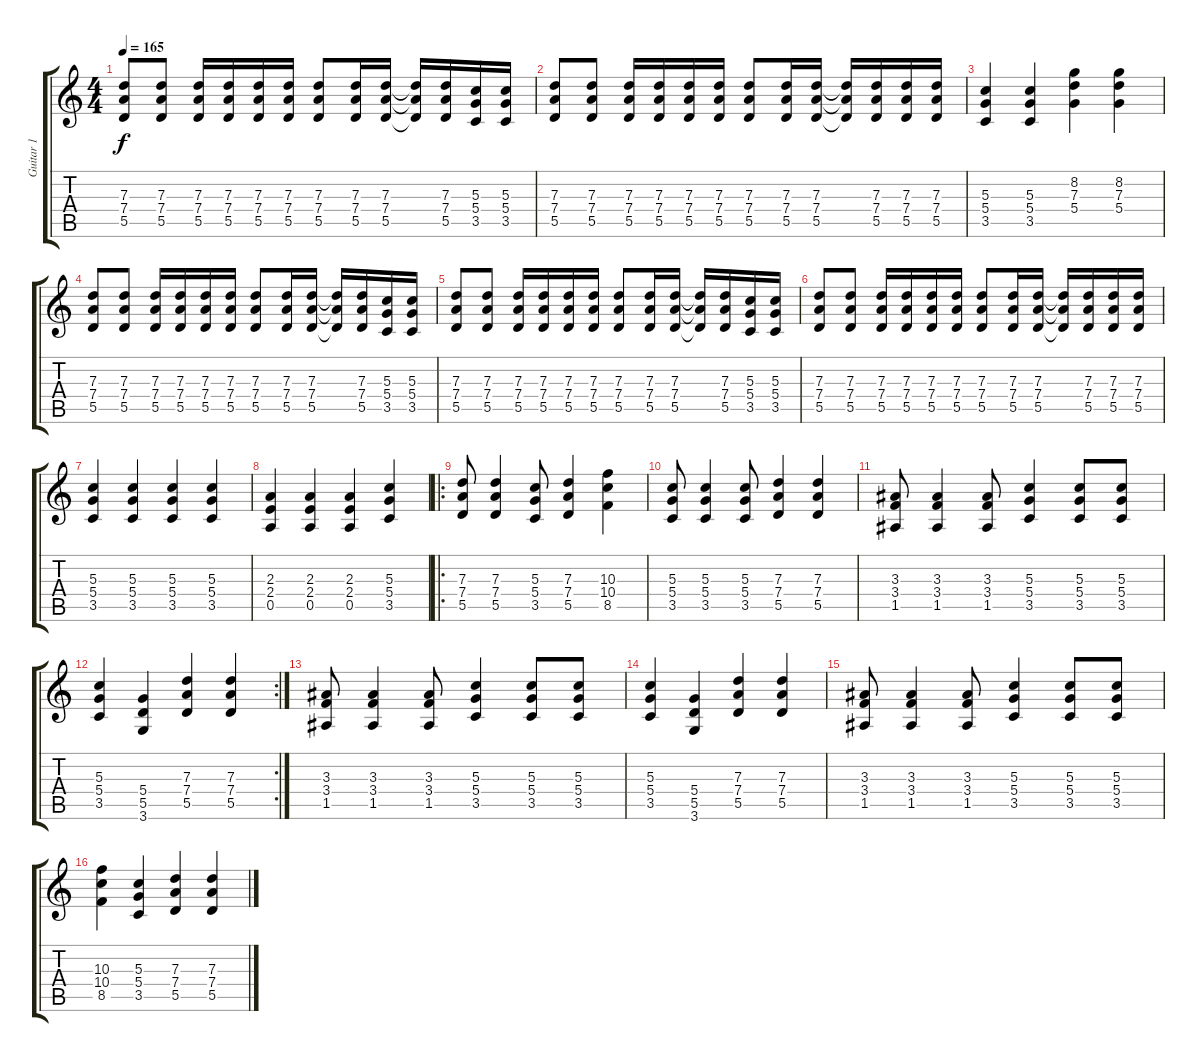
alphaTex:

\track ("Guitar 1" "Guitar 1") {instrument distortionguitar}
\staff {score tabs}
\tuning (E4 B3 G3 D3 A2 E2) {hide}
\ts (4 4)
\tempo 165
\clef g2
\ks c
(7.3 7.4 5.5).8{dy f} (7.3 7.4 5.5).8 (7.3 7.4 5.5).16 (7.3 7.4 5.5).16 (7.3 7.4 5.5).16 (7.3 7.4 5.5).16 (7.3 7.4 5.5).8 (7.3 7.4 5.5).16 (7.3 7.4 5.5).16 (7.3{t} 7.4{t} 5.5{t}).16 (7.3 7.4 5.5).16 (5.3 5.4 3.5).16 (5.3 5.4 3.5).16 |
(7.3 7.4 5.5).8 (7.3 7.4 5.5).8 (7.3 7.4 5.5).16 (7.3 7.4 5.5).16 (7.3 7.4 5.5).16 (7.3 7.4 5.5).16 (7.3 7.4 5.5).8 (7.3 7.4 5.5).16 (7.3 7.4 5.5).16 (7.3{t} 7.4{t} 5.5{t}).16 (7.3 7.4 5.5).16 (7.3 7.4 5.5).16 (7.3 7.4 5.5).16 |
(5.3 5.4 3.5).4 (5.3 5.4 3.5).4 (8.2 7.3 5.4).4 (8.2 7.3 5.4).4 |
(7.3 7.4 5.5).8 (7.3 7.4 5.5).8 (7.3 7.4 5.5).16 (7.3 7.4 5.5).16 (7.3 7.4 5.5).16 (7.3 7.4 5.5).16 (7.3 7.4 5.5).8 (7.3 7.4 5.5).16 (7.3 7.4 5.5).16 (7.3{t} 7.4{t} 5.5{t}).16 (7.3 7.4 5.5).16 (5.3 5.4 3.5).16 (5.3 5.4 3.5).16 |
(7.3 7.4 5.5).8 (7.3 7.4 5.5).8 (7.3 7.4 5.5).16 (7.3 7.4 5.5).16 (7.3 7.4 5.5).16 (7.3 7.4 5.5).16 (7.3 7.4 5.5).8 (7.3 7.4 5.5).16 (7.3 7.4 5.5).16 (7.3{t} 7.4{t} 5.5{t}).16 (7.3 7.4 5.5).16 (5.3 5.4 3.5).16 (5.3 5.4 3.5).16 |
(7.3 7.4 5.5).8 (7.3 7.4 5.5).8 (7.3 7.4 5.5).16 (7.3 7.4 5.5).16 (7.3 7.4 5.5).16 (7.3 7.4 5.5).16 (7.3 7.4 5.5).8 (7.3 7.4 5.5).16 (7.3 7.4 5.5).16 (7.3{t} 7.4{t} 5.5{t}).16 (7.3 7.4 5.5).16 (7.3 7.4 5.5).16 (7.3 7.4 5.5).16 |
(5.3 5.4 3.5).4 (5.3 5.4 3.5).4 (5.3 5.4 3.5).4 (5.3 5.4 3.5).4 |
(2.3 2.4 0.5).4 (2.3 2.4 0.5).4 (2.3 2.4 0.5).4 (5.3 5.4 3.5).4 |
\ro
(7.3 7.4 5.5).8 (7.3 7.4 5.5).4 (5.3 5.4 3.5).8 (7.3 7.4 5.5).4 (10.3 10.4 8.5).4 |
(5.3 5.4 3.5).8 (5.3 5.4 3.5).4 (5.3 5.4 3.5).8 (7.3 7.4 5.5).4 (7.3 7.4 5.5).4 |
(3.3 3.4 1.5).8 (3.3 3.4 1.5).4 (3.3 3.4 1.5).8 (5.3 5.4 3.5).4 (5.3 5.4 3.5).8 (5.3 5.4 3.5).8 |
\rc 2
(5.3 5.4 3.5).4 (5.4 5.5 3.6).4 (7.3 7.4 5.5).4 (7.3 7.4 5.5).4 |
(3.3 3.4 1.5).8 (3.3 3.4 1.5).4 (3.3 3.4 1.5).8 (5.3 5.4 3.5).4 (5.3 5.4 3.5).8 (5.3 5.4 3.5).8 |
(5.3 5.4 3.5).4 (5.4 5.5 3.6).4 (7.3 7.4 5.5).4 (7.3 7.4 5.5).4 |
(3.3 3.4 1.5).8 (3.3 3.4 1.5).4 (3.3 3.4 1.5).8 (5.3 5.4 3.5).4 (5.3 5.4 3.5).8 (5.3 5.4 3.5).8 |
(10.3 10.4 8.5).4 (5.3 5.4 3.5).4 (7.3 7.4 5.5).4 (7.3 7.4 5.5).4
